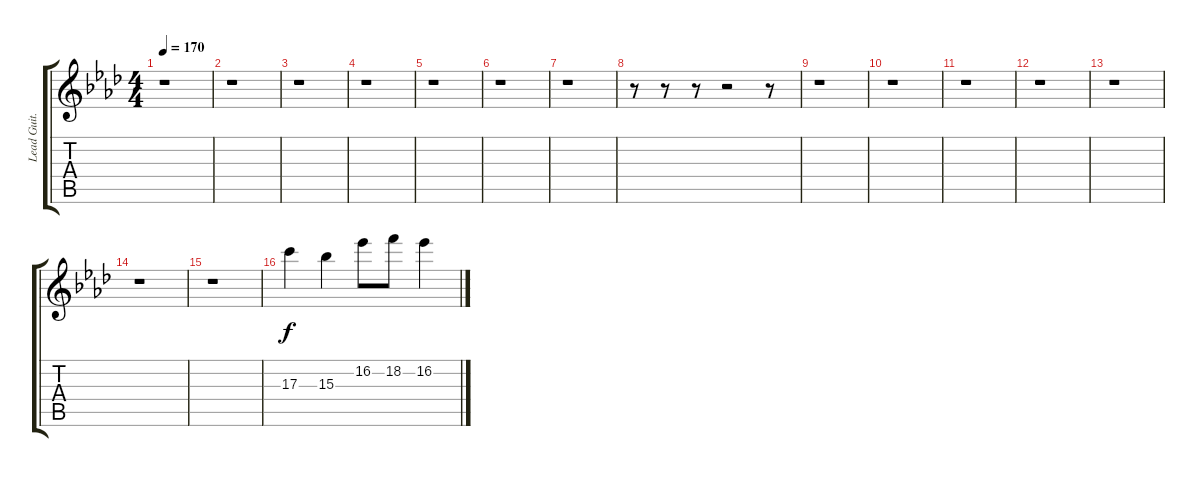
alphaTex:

\track ("Lead Guit." "Lead Guit.") {instrument distortionguitar}
\staff {score tabs}
\tuning (E4 B3 G3 D3 A2 E2) {hide}
\ts (4 4)
\tempo 170
\clef g2
\ks fminor
r.1{dy fff} |
r.1 |
r.1 |
r.1 |
r.1 |
r.1 |
r.1 |
r.8 r.8 r.8 r.2 r.8 |
r.1 |
r.1 |
r.1 |
r.1 |
r.1 |
r.1 |
r.1 |
17.3.4{dy f} 15.3.4 16.2.8 18.2.8 16.2.4
